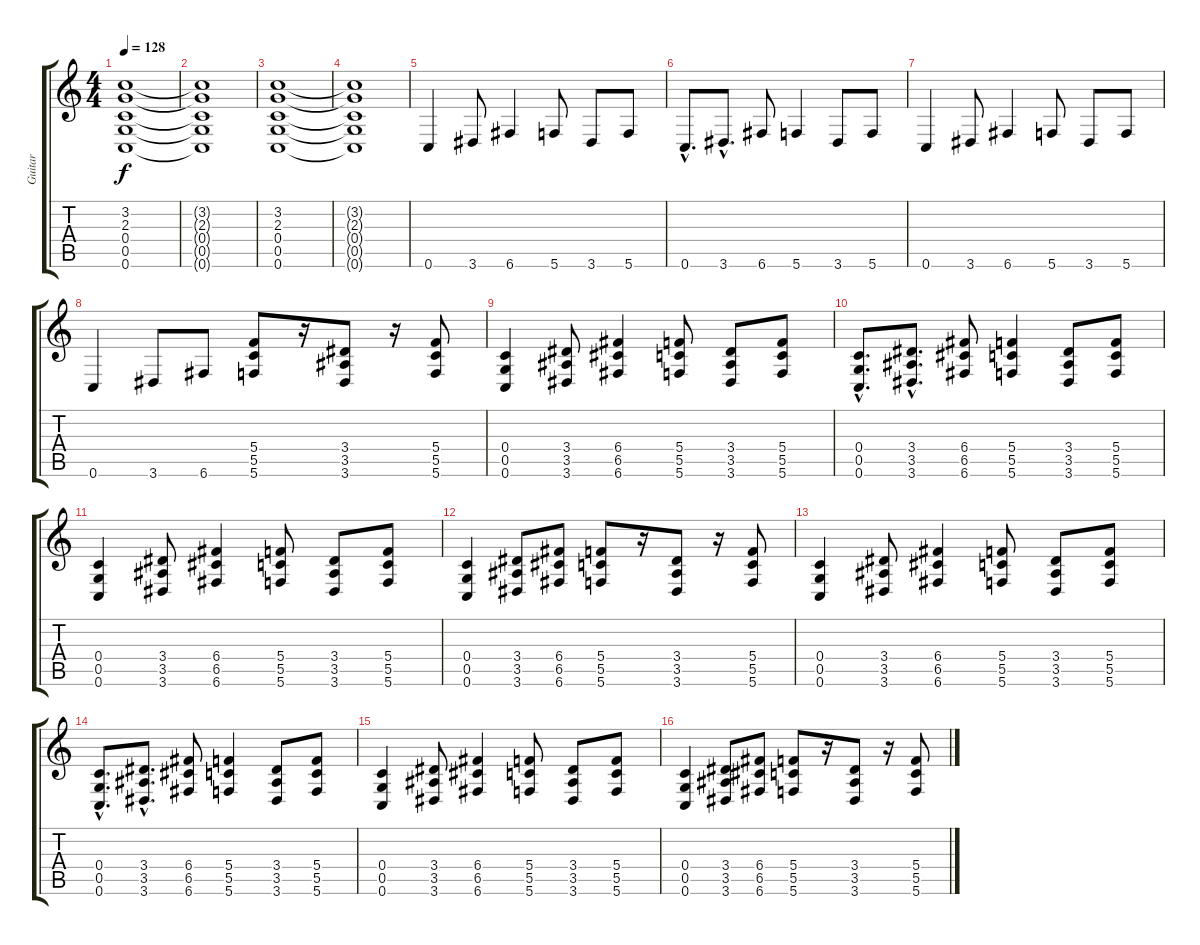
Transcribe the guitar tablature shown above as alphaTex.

\track ("Guitar" "Guitar") {instrument distortionguitar}
\staff {score tabs}
\tuning (D4 A3 F3 C3 G2 C2) {hide}
\ts (4 4)
\tempo 128
\clef g2
\ks c
(3.2 2.3 0.4 0.5 0.6).1{dy f} |
(3.2{t} 2.3{t} 0.4{t} 0.5{t} 0.6{t}).1 |
(3.2 2.3 0.4 0.5 0.6).1 |
(3.2{t} 2.3{t} 0.4{t} 0.5{t} 0.6{t}).1 |
0.6.4 3.6.8 6.6.4 5.6.8 3.6.8 5.6.8 |
0.6{hac}.8{d} 3.6{hac}.8{d} 6.6.8 5.6.4 3.6.8 5.6.8 |
0.6.4 3.6.8 6.6.4 5.6.8 3.6.8 5.6.8 |
0.6.4 3.6.8 6.6.8 (5.4 5.5 5.6).8 r.16 (3.4 3.5 3.6).8 r.16 (5.4 5.5 5.6).8 |
(0.4 0.5 0.6).4 (3.4 3.5 3.6).8 (6.4 6.5 6.6).4 (5.4 5.5 5.6).8 (3.4 3.5 3.6).8 (5.4 5.5 5.6).8 |
(0.4{hac} 0.5{hac} 0.6{hac}).8{d} (3.4{hac} 3.5{hac} 3.6{hac}).8{d} (6.4 6.5 6.6).8 (5.4 5.5 5.6).4 (3.4 3.5 3.6).8 (5.4 5.5 5.6).8 |
(0.4 0.5 0.6).4 (3.4 3.5 3.6).8 (6.4 6.5 6.6).4 (5.4 5.5 5.6).8 (3.4 3.5 3.6).8 (5.4 5.5 5.6).8 |
(0.4 0.5 0.6).4 (3.4 3.5 3.6).8 (6.4 6.5 6.6).8 (5.4 5.5 5.6).8 r.16 (3.4 3.5 3.6).8 r.16 (5.4 5.5 5.6).8 |
(0.4 0.5 0.6).4 (3.4 3.5 3.6).8 (6.4 6.5 6.6).4 (5.4 5.5 5.6).8 (3.4 3.5 3.6).8 (5.4 5.5 5.6).8 |
(0.4{hac} 0.5{hac} 0.6{hac}).8{d} (3.4{hac} 3.5{hac} 3.6{hac}).8{d} (6.4 6.5 6.6).8 (5.4 5.5 5.6).4 (3.4 3.5 3.6).8 (5.4 5.5 5.6).8 |
(0.4 0.5 0.6).4 (3.4 3.5 3.6).8 (6.4 6.5 6.6).4 (5.4 5.5 5.6).8 (3.4 3.5 3.6).8 (5.4 5.5 5.6).8 |
(0.4 0.5 0.6).4 (3.4 3.5 3.6).8 (6.4 6.5 6.6).8 (5.4 5.5 5.6).8 r.16 (3.4 3.5 3.6).8 r.16 (5.4 5.5 5.6).8
